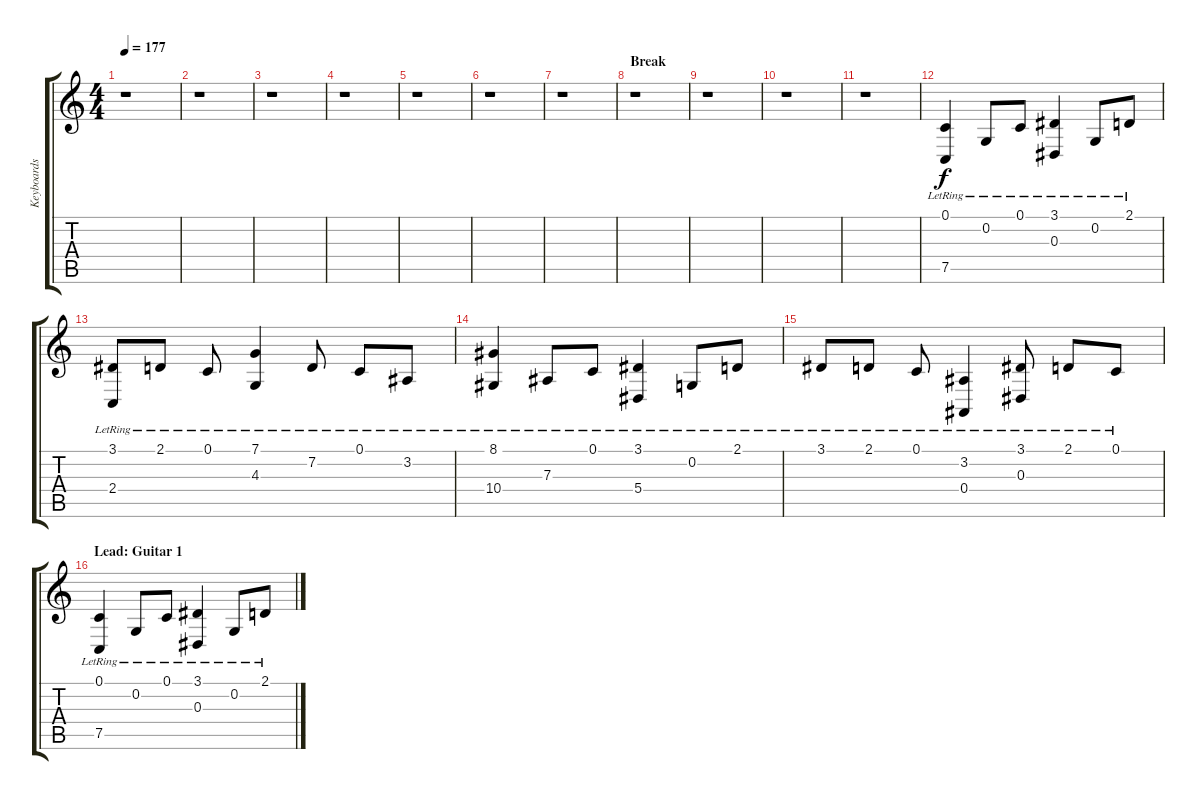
\track ("Keyboards" "Keyboards") {instrument harpsichord}
\staff {score tabs}
\tuning (C4 G3 Eb3 Bb2 F2 C2) {hide}
\ts (4 4)
\tempo 177
\clef g2
\ks c
r.1{dy f} |
r.1 |
r.1 |
r.1 |
r.1 |
r.1 |
r.1 |
\section ("" "Break")
r.1 |
r.1 |
r.1 |
r.1 |
(0.1{lr} 7.5{lr}).4 0.2{lr}.8 0.1{lr}.8 (3.1{lr} 0.3{lr}).4 0.2{lr}.8 2.1{lr}.8 |
(3.1{lr} 2.4{lr}).8 2.1{lr}.8 0.1{lr}.8 (7.1{lr} 4.3{lr}).4 7.2{lr}.8 0.1{lr}.8 3.2{lr}.8 |
(8.1{lr} 10.4{lr}).4 7.3{lr}.8 0.1{lr}.8 (3.1{lr} 5.4{lr}).4 0.2{lr}.8 2.1{lr}.8 |
3.1{lr}.8 2.1{lr}.8 0.1{lr}.8 (3.2{lr} 0.4{lr}).4 (3.1{lr} 0.3{lr}).8 2.1{lr}.8 0.1{lr}.8 |
\section ("" "Lead: Guitar 1")
(0.1{lr} 7.5{lr}).4 0.2{lr}.8 0.1{lr}.8 (3.1{lr} 0.3{lr}).4 0.2{lr}.8 2.1{lr}.8
